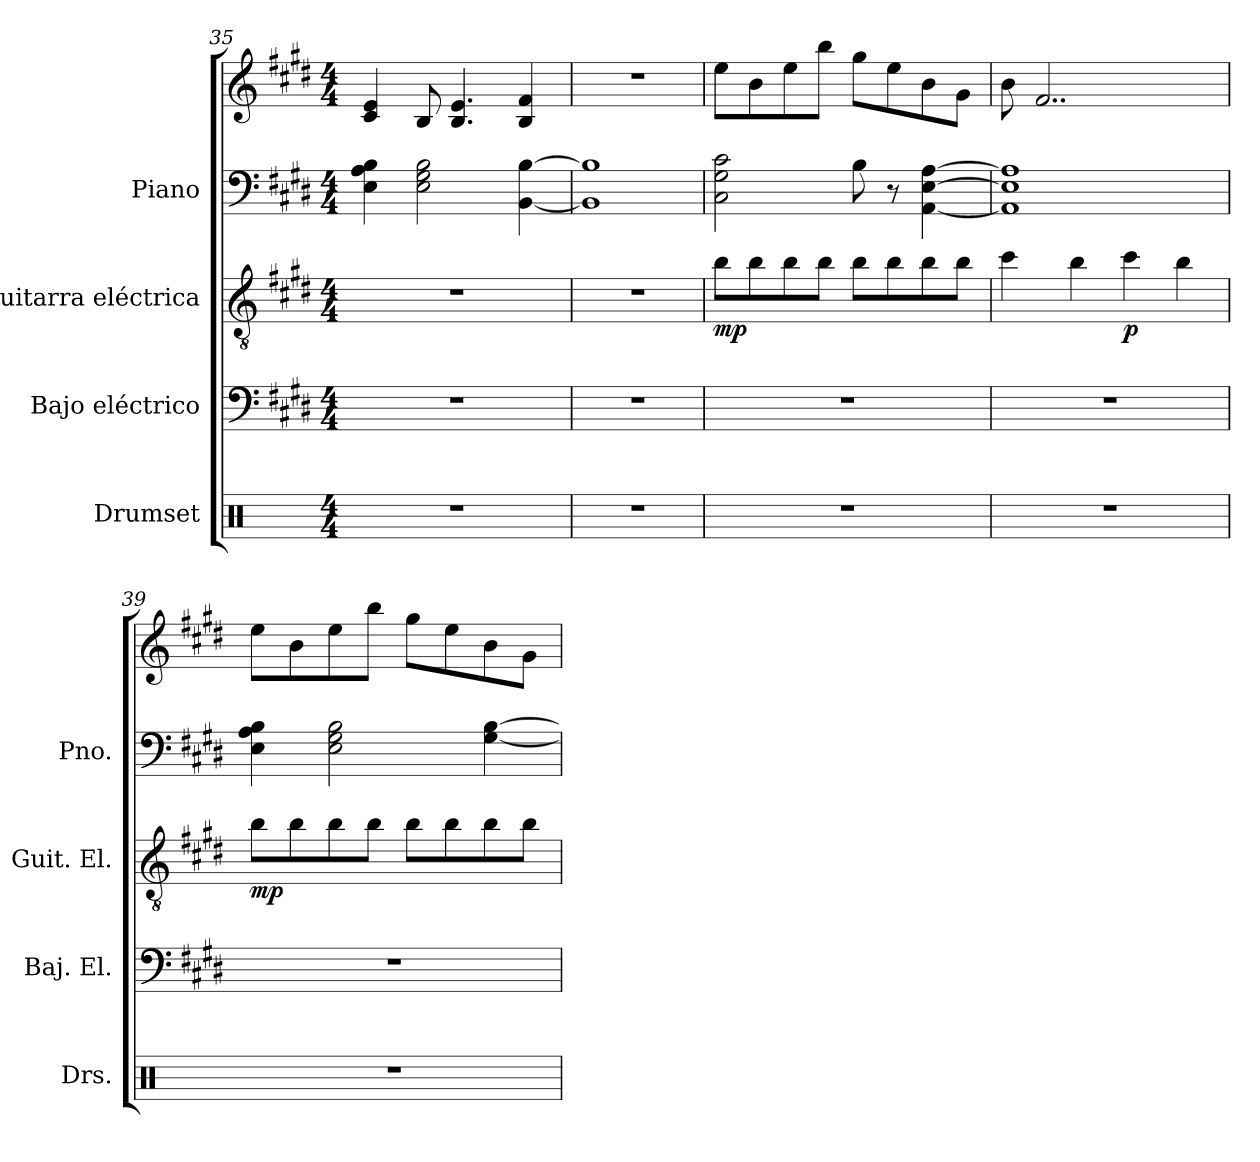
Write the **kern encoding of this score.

**kern	**kern	**kern	**dynam	**kern	**kern
*part4	*part3	*part2	*part2	*part1	*part1
*staff5	*staff4	*staff3	*staff3	*staff2	*staff1
*I"Drumset	*I"Bajo eléctrico	*I"Guitarra eléctrica	*	*I"Piano	*
*I'Drs.	*I'Baj. El.	*I'Guit. El.	*	*I'Pno.	*
*clefX	*clefF4	*clefGv2	*	*clefF4	*clefG2
*	*ITrd7c12	*	*	*	*
*k[]	*k[f#c#g#d#]	*k[f#c#g#d#]	*	*k[f#c#g#d#]	*k[f#c#g#d#]
*M4/4	*M4/4	*M4/4	*	*M4/4	*M4/4
=35	=35	=35	=35	=35	=35
1r	1r	1r	.	4E\ 4A\ 4B\	4c#/ 4e/
.	.	.	.	2E\ 2G#\ 2B\	8B/
.	.	.	.	.	4.B/ 4.e/
.	.	.	.	[4BB\ [4B\	4B/ 4f#/
=36	=36	=36	=36	=36	=36
1r	1r	1r	.	1BB] 1B]	1r
=37	=37	=37	=37	=37	=37
!	!	!	!LO:DY:b	!	!
1r	1r	8b\L	mp	2C#\ 2G#\ 2c#\	8ee\L
.	.	8b\	.	.	8b\
.	.	8b\	.	.	8ee\
.	.	8b\J	.	.	8bb\J
.	.	8b\L	.	8B\	8gg#\L
.	.	8b\	.	8r	8ee\
.	.	8b\	.	[4AA\ [4E\ [4A\	8b\
.	.	8b\J	.	.	8g#\J
=38	=38	=38	=38	=38	=38
1r	1r	4cc#\	.	1AA] 1E] 1A]	8b\
.	.	.	.	.	2..f#/
.	.	4b\	.	.	.
!	!	!	!LO:DY:b	!	!
.	.	4cc#\	p	.	.
.	.	4b\	.	.	.
!!LO:LB:g=z
=39	=39	=39	=39	=39	=39
!	!	!	!LO:DY:b	!	!
1r	1r	8b\L	mp	4E\ 4A\ 4B\	8ee\L
.	.	8b\	.	.	8b\
.	.	8b\	.	2E\ 2G#\ 2B\	8ee\
.	.	8b\J	.	.	8bb\J
.	.	8b\L	.	.	8gg#\L
.	.	8b\	.	.	8ee\
.	.	8b\	.	[4G#\ [4B\	8b\
.	.	8b\J	.	.	8g#\J
=	=	=	=	=	=
*-	*-	*-	*-	*-	*-
